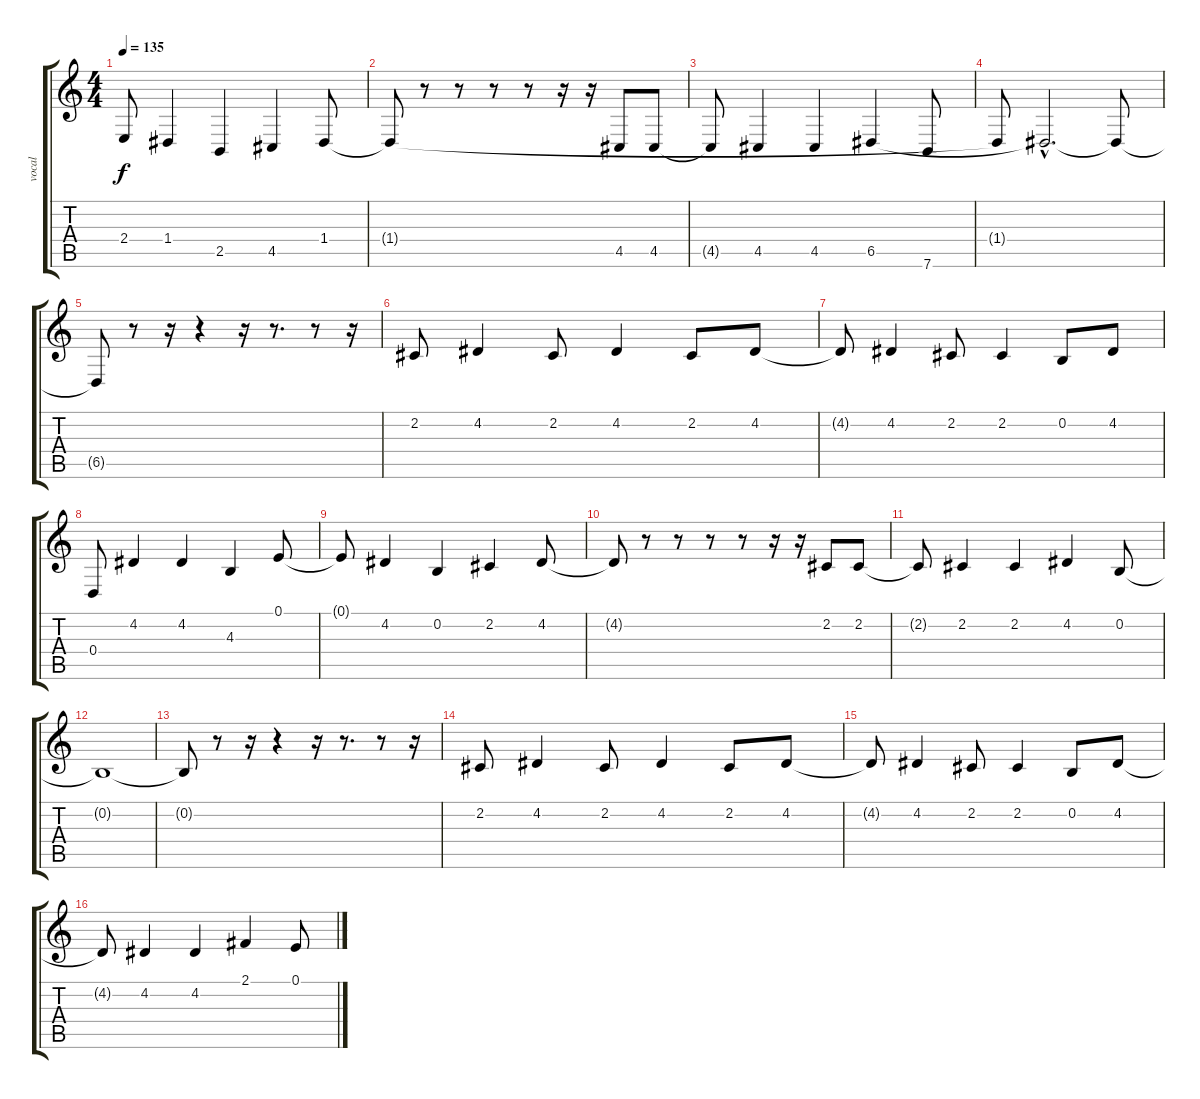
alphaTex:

\track ("vocal" "vocal") {instrument flute}
\staff {score tabs}
\tuning (E4 B3 G3 D3 A2 E2) {hide}
\ts (4 4)
\tempo 135
\clef g2
\ks c
2.4{t}.8{dy f} 1.4.4 2.5.4 4.5.4 1.4.8 |
1.4{t}.8 r.8 r.8 r.8 r.8 r.16 r.16 4.5.8 4.5.8 |
4.5{t}.8 4.5.4 4.5.4 6.5.4 7.6.8 |
1.4{t}.8 6.5{hac t}.2{d} 6.5{t}.8 |
6.5{t}.8 r.8 r.16 r.4 r.16 r.8{d} r.8 r.16 |
2.2.8 4.2.4 2.2.8 4.2.4 2.2.8 4.2.8 |
4.2{t}.8 4.2.4 2.2.8 2.2.4 0.2.8 4.2.8 |
0.4.8 4.2.4 4.2.4 4.3.4 0.1.8 |
0.1{t}.8 4.2.4 0.2.4 2.2.4 4.2.8 |
4.2{t}.8 r.8 r.8 r.8 r.8 r.16 r.16 2.2.8 2.2.8 |
2.2{t}.8 2.2.4 2.2.4 4.2.4 0.2.8 |
0.2{t}.1 |
0.2{t}.8 r.8 r.16 r.4 r.16 r.8{d} r.8 r.16 |
2.2.8 4.2.4 2.2.8 4.2.4 2.2.8 4.2.8 |
4.2{t}.8 4.2.4 2.2.8 2.2.4 0.2.8 4.2.8 |
4.2{t}.8 4.2.4 4.2.4 2.1.4 0.1.8
